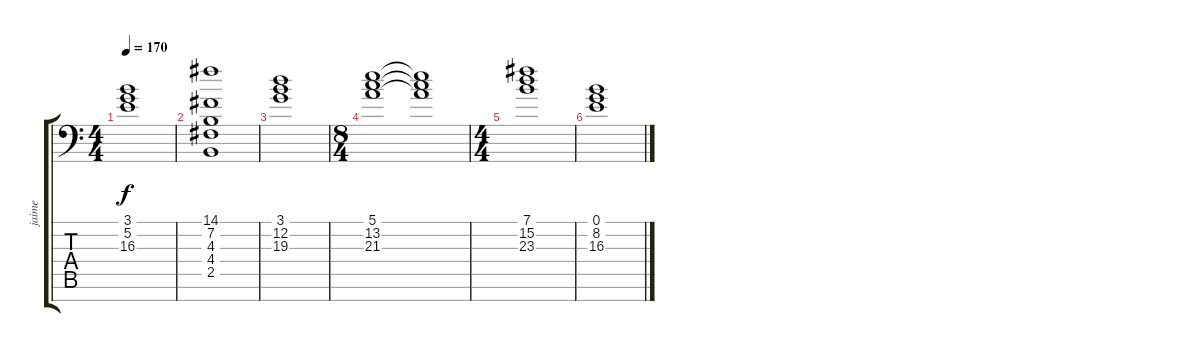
\track ("jaime" "jaime") {instrument stringensemble2}
\staff {score tabs}
\tuning (E4 B3 G3 D3 A2 E2 C-1) {hide}
\ts (4 4)
\tempo 170
\clef f4
\ks c
(3.1 5.2 16.3).1{dy f} |
(14.1 7.2 4.3 4.4 2.5).1 |
(3.1 12.2 19.3).1 |
\ts (8 4)
(5.1 13.2 21.3).1 (5.1{t} 13.2{t} 21.3{t}).1 |
\ts (4 4)
(7.1 15.2 23.3).1 |
(0.1 8.2 16.3).1
